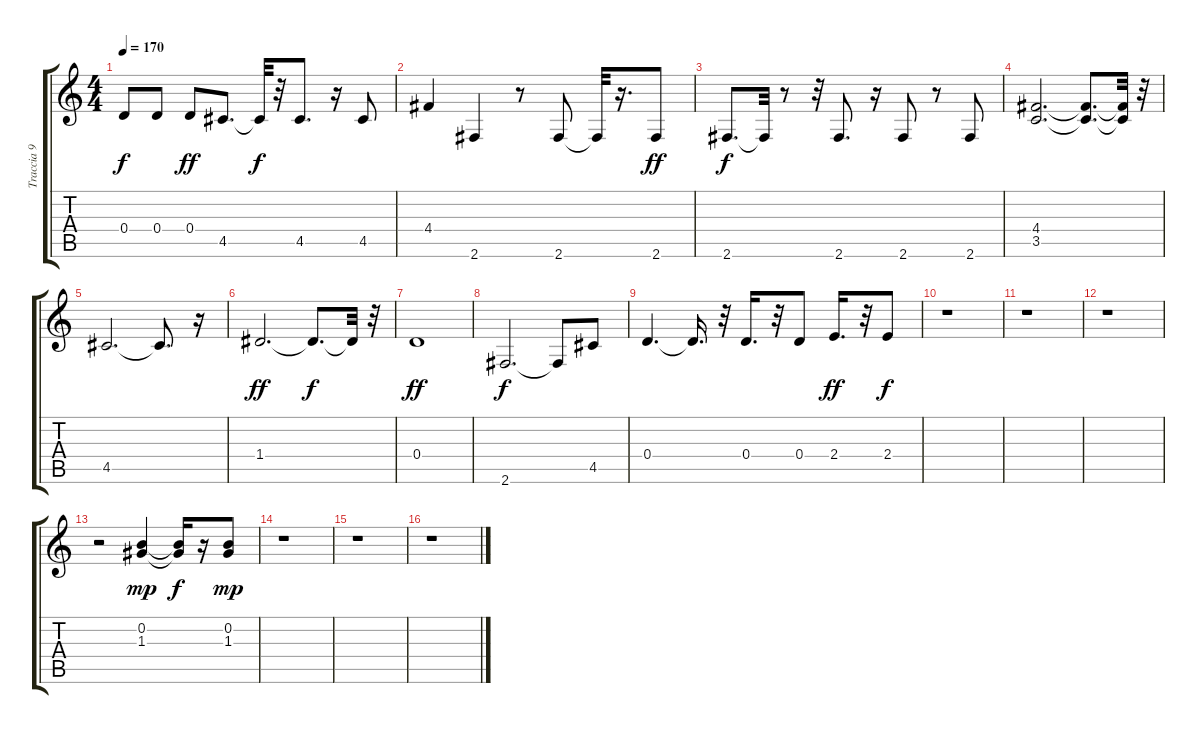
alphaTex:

\track ("Traccia 9" "Traccia 9") {instrument overdrivenguitar}
\staff {score tabs}
\tuning (E4 B3 G3 D3 A2 E2) {hide}
\ts (4 4)
\tempo 170
\clef g2
\ks c
0.4.8{dy f} 0.4.8 0.4.8{dy ff} 4.5.8{d} 4.5{t}.32{dy f} r.32 4.5.8{d} r.16 4.5.8 |
4.4.4 2.6.4 r.8 2.6.8 2.6{t}.32 r.16{d} 2.6.8{dy ff} |
2.6.8{d dy f} 2.6{t}.32 r.8 r.32 2.6.8{d} r.16 2.6.8 r.8 2.6.8 |
(4.4 3.5).2{d} (4.4{t} 3.5{t}).8{d} (4.4{t} 3.5{t}).32 r.32 |
4.5.2{d} 4.5{t}.8{d} r.16 |
1.4.2{d dy ff} 1.4{t}.8{d dy f} 1.4{t}.32 r.32 |
0.4.1{dy ff} |
2.6.2{d dy f} 2.6{t}.8 4.5.8 |
0.4.4{d} 0.4{t}.16{d} r.32 0.4.16{d} r.32 0.4.8 2.4.16{d dy ff} r.32 2.4.8{dy f} |
r.1 |
r.1 |
r.1 |
r.2 (0.2 1.3).4{dy mp} (0.2{t} 1.3{t}).16{dy f} r.16 (0.2 1.3).8{dy mp} |
r.1 |
r.1 |
r.1
